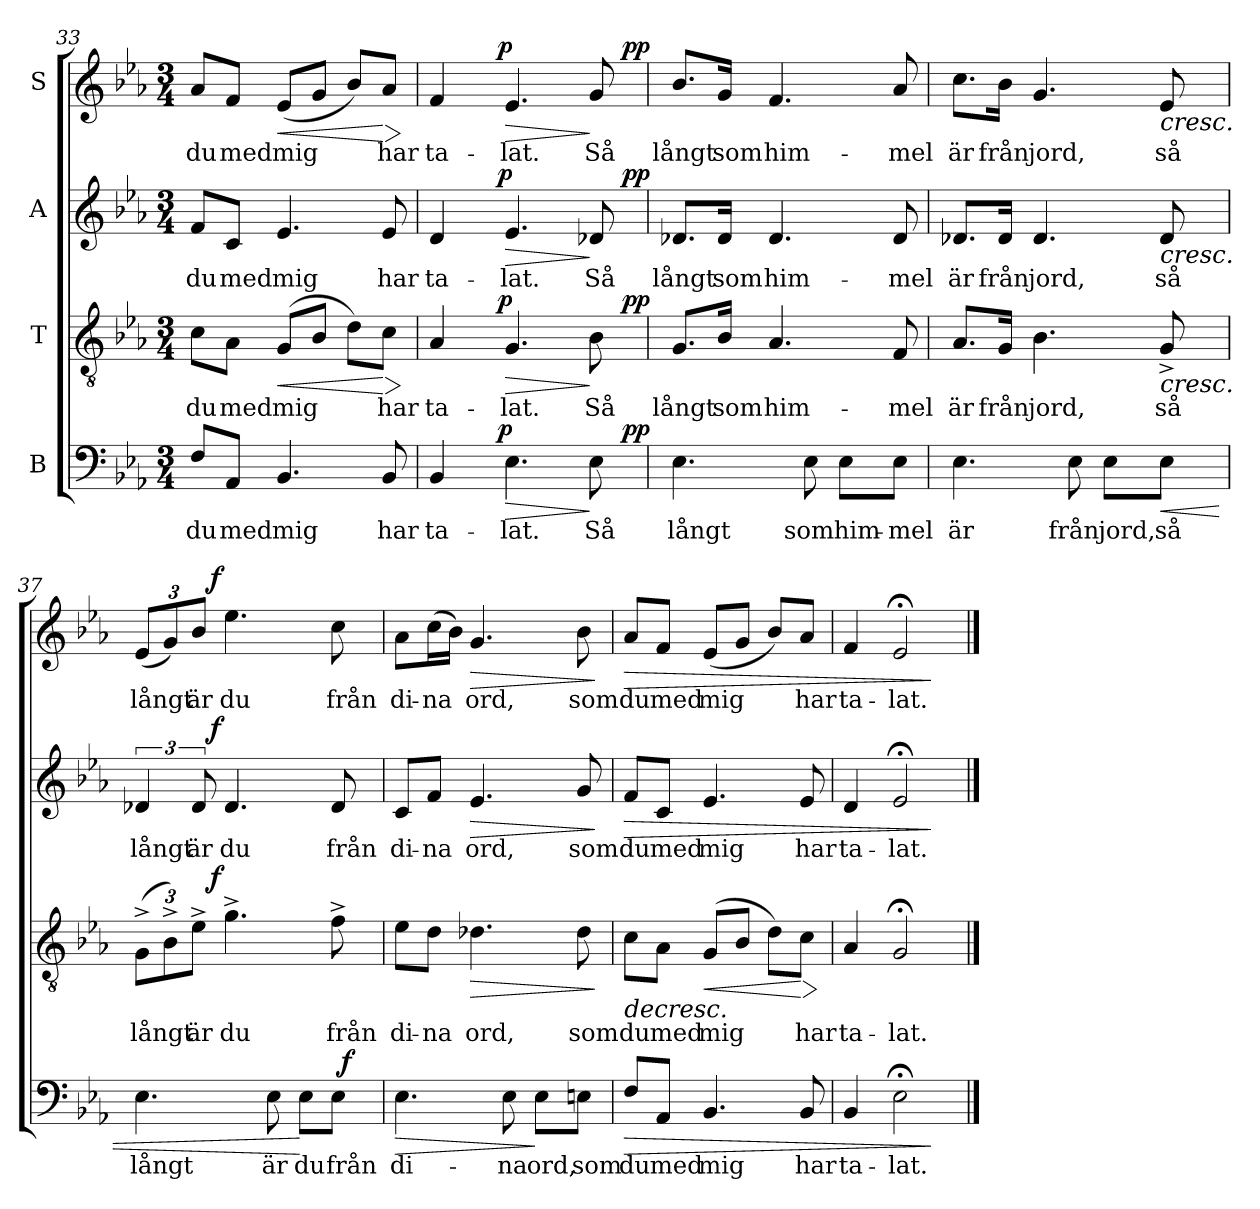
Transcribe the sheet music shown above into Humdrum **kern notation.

**kern	**text	**dynam	**kern	**text	**dynam	**kern	**text	**dynam	**kern	**text	**dynam
*part4	*part4	*part4	*part3	*part3	*part3	*part2	*part2	*part2	*part1	*part1	*part1
*staff4	*staff4	*staff4	*staff3	*staff3	*staff3	*staff2	*staff2	*staff2	*staff1	*staff1	*staff1
*I"B	*	*	*I"T	*	*	*I"A	*	*	*I"S	*	*
*clefF4	*	*	*clefGv2	*	*	*clefG2	*	*	*clefG2	*	*
*k[b-e-a-]	*	*	*k[b-e-a-]	*	*	*k[b-e-a-]	*	*	*k[b-e-a-]	*	*
*E-:	*	*	*E-:	*	*	*E-:	*	*	*E-:	*	*
*M3/4	*	*	*M3/4	*	*	*M3/4	*	*	*M3/4	*	*
=33	=33	=33	=33	=33	=33	=33	=33	=33	=33	=33	=33
!	!LO:LY:b	!	!	!LO:LY:b	!	!	!LO:LY:b	!	!	!LO:LY:b	!
8F/L	du	.	8c\L	du	.	8f/L	du	.	8a-/L	du	.
!	!LO:LY:b	!	!	!LO:LY:b	!	!	!LO:LY:b	!	!	!LO:LY:b	!
8AA-/J	med	.	8A-\J	med	.	8c/J	med	.	8f/J	med	.
!	!LO:LY:b	!	!	!LO:LY:b	!LO:HP:b	!	!LO:LY:b	!	!	!LO:LY:b	!LO:HP:b
4.BB-/	mig	.	(>8G/L	mig	<	4.e-/	mig	.	(<8e-/L	mig	<
.	.	.	8B-/J	.	.	.	.	.	8g/J	.	.
.	.	.	8d\L)	.	.	.	.	.	8b-/L)	.	.
!	!LO:LY:b	!	!	!LO:LY:b	!LO:HP:n=1:b	!	!LO:LY:b	!	!	!LO:LY:b	!LO:HP:n=1:b
8BB-/	har	.	8c\J	har	[ >	8e-/	har	.	8a-/J	har	[ >
.	.	.	.	.	]	.	.	.	.	.	]
=34	=34	=34	=34	=34	=34	=34	=34	=34	=34	=34	=34
!	!LO:LY:b	!	!	!LO:LY:b	!	!	!LO:LY:b	!	!	!LO:LY:b	!
*^	*	*	*^	*	*	*^	*	*	*^	*	*
*	*^	*	*	*	*^	*	*	*	*^	*	*	*	*^	*	*
4BB-/	6ryy	3%2ryy	ta-	.	4A-/	6ryy	3%2ryy	ta-	.	4d/	6ryy	3%2ryy	ta-	.	4f/	6ryy	3%2ryy	ta-	.
.	24..ryy	.	.	.	.	24..ryy	.	.	.	.	24..ryy	.	.	.	.	24..ryy	.	.	.
!	!	!	!	!LO:DY:a	!	!	!	!	!LO:DY:a	!	!	!	!	!LO:DY:a	!	!	!	!	!LO:DY:a
.	3ryy	.	.	p	.	3ryy	.	.	p	.	3ryy	.	.	p	.	3ryy	.	.	p
!	!	!	!LO:LY:b	!LO:HP:b	!	!	!	!LO:LY:b	!LO:HP:b	!	!	!	!LO:LY:b	!LO:HP:b	!	!	!	!LO:LY:b	!LO:HP:b
4.E-\	.	.	-lat.	>	4.G/	.	.	-lat.	>	4.e-/	.	.	-lat.	>	4.e-/	.	.	-lat.	>
.	6ryy	.	.	.	.	6ryy	.	.	.	.	6ryy	.	.	.	.	6ryy	.	.	.
!	!	!	!LO:LY:b	!	!	!	!	!LO:LY:b	!	!	!	!	!LO:LY:b	!	!	!	!	!LO:LY:b	!
8E-\	.	.	Så	]	8B-\	.	.	Så	]	8d-X/	.	.	Så	]	8g/	.	.	Så	]
.	.	48.ryy	.	.	.	.	48.ryy	.	.	.	.	48.ryy	.	.	.	.	48.ryy	.	.
!	!	!	!	!LO:DY:a	!	!	!	!	!LO:DY:a	!	!	!	!	!LO:DY:a	!	!	!	!	!LO:DY:a
.	.	24ryy	.	pp	.	.	24ryy	.	pp	.	.	24ryy	.	pp	.	.	24ryy	.	pp
.	96ryy	96ryy	.	.	.	96ryy	96ryy	.	.	.	96ryy	96ryy	.	.	.	96ryy	96ryy	.	.
=35	=35	=35	=35	=35	=35	=35	=35	=35	=35	=35	=35	=35	=35	=35	=35	=35	=35	=35	=35
!	!	!	!LO:LY:b	!	!	!	!	!LO:LY:b	!	!	!	!	!LO:LY:b	!	!	!	!	!LO:LY:b	!
*v	*v	*v	*	*	*	*	*	*	*	*v	*v	*v	*	*	*v	*v	*v	*	*
*	*	*	*v	*v	*v	*	*	*	*	*	*	*	*
4.E-\	långt	.	8.G/L	långt	.	8.d-X/L	långt	.	8.b-/L	långt	.
!	!	!	!	!LO:LY:b	!	!	!LO:LY:b	!	!	!LO:LY:b	!
.	.	.	16B-/Jk	som	.	16d-/Jk	som	.	16g/Jk	som	.
!	!	!	!	!LO:LY:b	!	!	!LO:LY:b	!	!	!LO:LY:b	!
.	.	.	4.A-/	him-	.	4.d-/	him-	.	4.f/	him-	.
!	!LO:LY:b	!	!	!	!	!	!	!	!	!	!
8E-\	som	.	.	.	.	.	.	.	.	.	.
!	!LO:LY:b	!	!	!	!	!	!	!	!	!	!
8E-\L	him-	.	.	.	.	.	.	.	.	.	.
!	!LO:LY:b	!	!	!LO:LY:b	!	!	!LO:LY:b	!	!	!LO:LY:b	!
8E-\J	-mel	.	8F/	-mel	.	8d-/	-mel	.	8a-/	-mel	.
!!LO:LB:g=z
=36	=36	=36	=36	=36	=36	=36	=36	=36	=36	=36	=36
!	!LO:LY:b	!	!	!LO:LY:b	!	!	!LO:LY:b	!	!	!LO:LY:b	!
4.E-\	är	.	8.A-/L	är	.	8.d-X/L	är	.	8.cc\L	är	.
!	!	!	!	!LO:LY:b	!	!	!LO:LY:b	!	!	!LO:LY:b	!
.	.	.	16G/Jk	från	.	16d-/Jk	från	.	16b-\Jk	från	.
!	!	!	!	!LO:LY:b	!	!	!LO:LY:b	!	!	!LO:LY:b	!
.	.	.	4.B-\	jord,	.	4.d-/	jord,	.	4.g/	jord,	.
!	!LO:LY:b	!	!	!	!	!	!	!	!	!	!
8E-\	från	.	.	.	.	.	.	.	.	.	.
!	!LO:LY:b	!	!	!	!	!	!	!	!	!	!
8E-\L	jord,	.	.	.	.	.	.	.	.	.	.
!	!LO:LY:b	!LO:HP:b	!	!LO:LY:b	!LO:HP:b	!	!LO:LY:b	!LO:HP:b	!	!LO:LY:b	!LO:HP:b
8E-\J	så	<	8G^</	så	<	8d-/	så	<	8e-/	så	<
=37	=37	=37	=37	=37	=37	=37	=37	=37	=37	=37	=37
!	!LO:LY:b	!	!	!LO:LY:b	!	!	!LO:LY:b	!	!	!LO:LY:b	!
*^	*	*	*^	*	*	*^	*	*	*^	*	*
4.E-\	3ryy	långt	.	(>12G^>\L	8..ryy	långt	.	6d-X/	8..ryy	långt	.	(<12e-/L	8..ryy	långt	.
.	.	.	.	12B-^>\)	.	.	.	.	.	.	.	12g/)	.	.	.
!	!	!	!	!	!	!LO:LY:b	!	!	!	!LO:LY:b	!	!	!	!LO:LY:b	!
.	.	.	.	12e-^>\J	.	är	.	12d-/	.	är	.	12b-/J	.	är	.
!	!	!	!	!	!	!	!LO:DY:a	!	!	!	!LO:DY:a	!	!	!	!LO:DY:a
.	.	.	.	.	2ryy	.	f	.	2ryy	.	f	.	2ryy	.	f
!	!	!	!	!	!	!LO:LY:b	!	!	!	!LO:LY:b	!	!	!	!LO:LY:b	!
.	.	.	.	4.g^>\	.	du	[	4.d-/	.	du	[	4.ee-\	.	du	[
.	6...ryy	.	.	.	.	.	.	.	.	.	.	.	.	.	.
!	!	!LO:LY:b	!	!	!	!	!	!	!	!	!	!	!	!	!
8E-\	.	är	.	.	.	.	.	.	.	.	.	.	.	.	.
!	!	!LO:LY:b	!	!	!	!	!	!	!	!	!	!	!	!	!
8E-\L	.	du	[	.	.	.	.	.	.	.	.	.	.	.	.
!	!	!LO:LY:b	!	!	!	!LO:LY:b	!	!	!	!LO:LY:b	!	!	!	!LO:LY:b	!
8E-\J	.	från	.	8f^>\	.	från	.	8d-/	.	från	.	8cc\	.	från	.
!	!	!	!LO:DY:a	!	!	!	!	!	!	!	!	!	!	!	!
.	12ryy	.	f	.	.	.	.	.	.	.	.	.	.	.	.
.	.	.	.	.	32ryy	.	.	.	32ryy	.	.	.	32ryy	.	.
.	48ryy	.	.	.	.	.	.	.	.	.	.	.	.	.	.
=38	=38	=38	=38	=38	=38	=38	=38	=38	=38	=38	=38	=38	=38	=38	=38
!	!	!LO:LY:b	!LO:HP:b	!	!	!LO:LY:b	!	!	!	!LO:LY:b	!	!	!	!LO:LY:b	!
*v	*v	*	*	*	*	*	*	*v	*v	*	*	*v	*v	*	*
*	*	*	*v	*v	*	*	*	*	*	*	*	*
4.E-\	di-	>	8e-\L	di-	.	8c/L	di-	.	8a-\L	di-	.
!	!	!	!	!LO:LY:b	!	!	!LO:LY:b	!	!	!LO:LY:b	!
.	.	.	8d\J	-na	.	8f/J	-na	.	(>16cc\L	-na	.
.	.	.	.	.	.	.	.	.	16b-\JJ)	.	.
!	!	!	!	!LO:LY:b	!LO:HP:b	!	!LO:LY:b	!LO:HP:b	!	!LO:LY:b	!LO:HP:b
.	.	.	4.d-X\	ord,	>	4.e-/	ord,	>	4.g/	ord,	>
!	!LO:LY:b	!	!	!	!	!	!	!	!	!	!
8E-\	-na	.	.	.	.	.	.	.	.	.	.
!	!LO:LY:b	!	!	!	!	!	!	!	!	!	!
8E-\L	ord,	]	.	.	.	.	.	.	.	.	.
!	!LO:LY:b	!	!	!LO:LY:b	!	!	!LO:LY:b	!	!	!LO:LY:b	!
8En\J	som	.	8d-\	som	.	8g/	som	.	8b-\	som	.
.	.	.	.	.	]	.	.	]	.	.	]
=39	=39	=39	=39	=39	=39	=39	=39	=39	=39	=39	=39
!	!LO:LY:b	!LO:HP:b	!	!LO:LY:b	!LO:HP:b	!	!LO:LY:b	!LO:HP:b	!	!LO:LY:b	!LO:HP:b
8F/L	du	>	8c\L	du	>	8f/L	du	>	8a-/L	du	>
!	!LO:LY:b	!	!	!LO:LY:b	!	!	!LO:LY:b	!	!	!LO:LY:b	!
8AA-/J	med	.	8A-\J	med	.	8c/J	med	.	8f/J	med	.
!	!LO:LY:b	!	!	!LO:LY:b	!LO:HP:b	!	!LO:LY:b	!	!	!LO:LY:b	!
4.BB-/	mig	.	(>8G/L	mig	<	4.e-/	mig	.	(<8e-/L	mig	.
.	.	.	8B-/J	.	.	.	.	.	8g/J	.	.
.	.	.	8d\L)	.	.	.	.	.	8b-/L)	.	.
!	!LO:LY:b	!	!	!LO:LY:b	!LO:HP:n=1:b	!	!LO:LY:b	!	!	!LO:LY:b	!
8BB-/	har	.	8c\J	har	[ >	8e-/	har	.	8a-/J	har	.
.	.	.	.	.	]	.	.	.	.	.	.
=40	=40	=40	=40	=40	=40	=40	=40	=40	=40	=40	=40
!	!LO:LY:b	!	!	!LO:LY:b	!	!	!LO:LY:b	!	!	!LO:LY:b	!
4BB-/	ta-	.	4A-/	ta-	.	4d/	ta-	.	4f/	ta-	.
!	!LO:LY:b	!	!	!LO:LY:b	!	!	!LO:LY:b	!	!	!LO:LY:b	!
2E-;<\	-lat.	.	2G;</	-lat.	.	2e-;</	-lat.	.	2e-;</	-lat.	.
.	.	]	.	.	]	.	.	]	.	.	]
==	==	==	==	==	==	==	==	==	==	==	==
*-	*-	*-	*-	*-	*-	*-	*-	*-	*-	*-	*-
